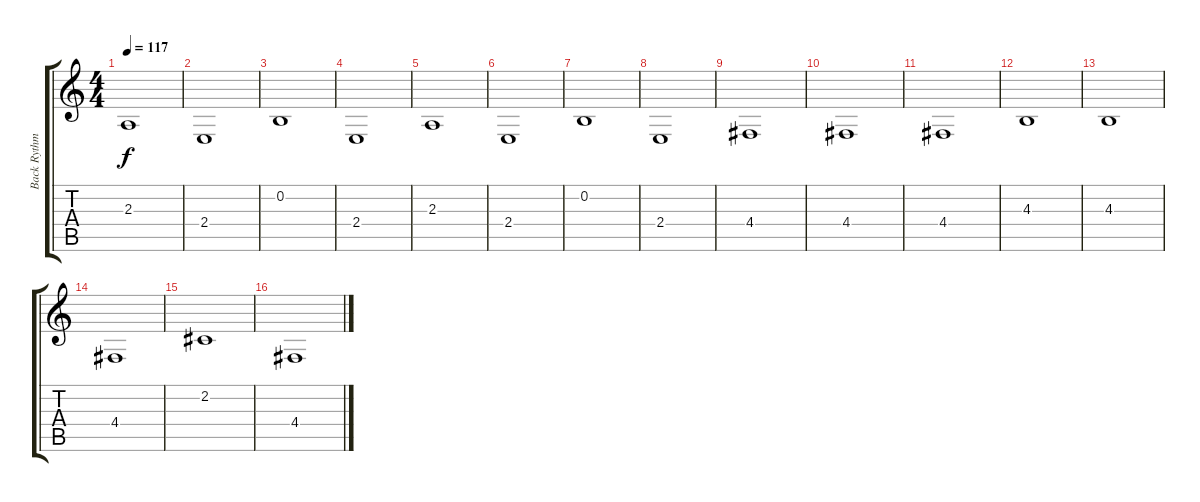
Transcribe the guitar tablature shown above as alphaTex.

\track ("Back Rythm" "Back Rythm") {instrument rockorgan}
\staff {score tabs}
\tuning (E4 B3 G3 D3 A2 E2) {hide}
\ts (4 4)
\tempo 117
\clef g2
\ks c
2.3.1{dy f} |
2.4.1 |
0.2.1 |
2.4.1 |
2.3.1 |
2.4.1 |
0.2.1 |
2.4.1 |
4.4.1 |
4.4.1 |
4.4.1 |
4.3.1 |
4.3.1 |
4.4.1 |
2.2.1 |
4.4.1
